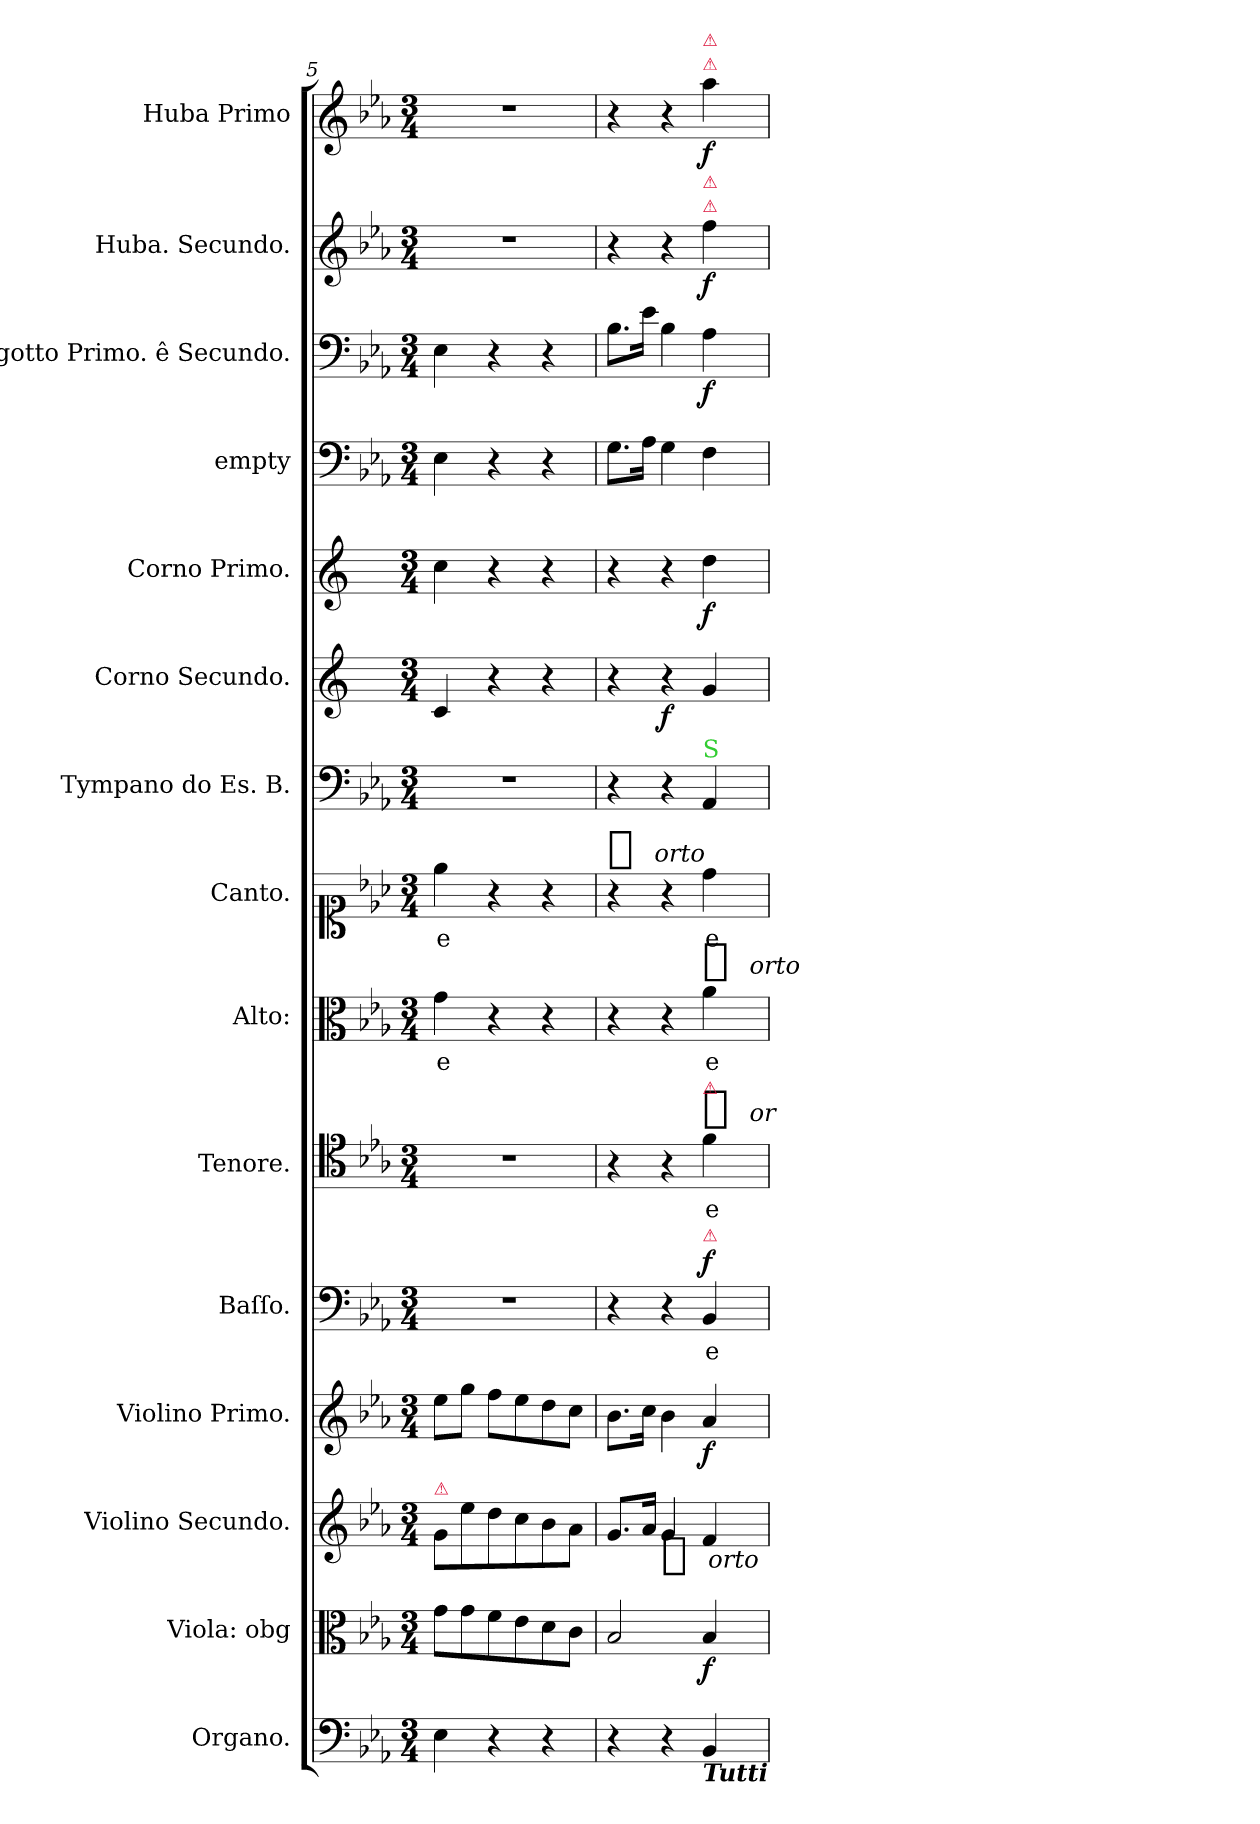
**kern	**kern	**dynam	**kern	**dynam	**kern	**dynam	**kern	**text	**dynam	**kern	**text	**dynam	**kern	**text	**dynam	**kern	**text	**dynam	**kern	**kern	**dynam	**kern	**dynam	**kern	**kern	**dynam	**kern	**dynam	**kern	**dynam
*part15	*part14	*part14	*part13	*part13	*part12	*part12	*part11	*part11	*part11	*part10	*part10	*part10	*part9	*part9	*part9	*part8	*part8	*part8	*part7	*part6	*part6	*part5	*part5	*part4	*part3	*part3	*part2	*part2	*part1	*part1
*staff15	*staff14	*staff14	*staff13	*staff13	*staff12	*staff12	*staff11	*staff11	*staff11	*staff10	*staff10	*staff10	*staff9	*staff9	*staff9	*staff8	*staff8	*staff8	*staff7	*staff6	*staff6	*staff5	*staff5	*staff4	*staff3	*staff3	*staff2	*staff2	*staff1	*staff1
*I"Organo.	*I"Viola: obg	*	*I"Violino Secundo.	*	*I"Violino Primo.	*	*I"Baſſo.	*	*	*I"Tenore.	*	*	*I"Alto:	*	*	*I"Canto.	*	*	*I"Tympano do Es. B.	*I"Corno Secundo.	*	*I"Corno Primo.	*	*I"empty	*I"Fagotto Primo. ê Secundo.	*	*I"Huba. Secundo.	*	*I"Huba Primo	*
*I'org	*I'vla	*	*	*	*I'vl I	*	*I'B	*	*	*I'T	*	*	*I'A	*	*	*I'C	*	*	*	*	*	*I'cor I	*	*	*	*	*	*	*	*
*clefF4	*clefC3	*	*clefG2	*	*clefG2	*	*clefF4	*	*	*clefC4	*	*	*clefC3	*	*	*clefC1	*	*	*clefF4	*clefG2	*	*clefG2	*	*clefF4	*clefF4	*	*clefG2	*	*clefG2	*
*	*	*	*	*	*	*	*	*	*	*	*	*	*	*	*	*	*	*	*	*ITrd5c9	*	*ITrd5c9	*	*	*	*	*	*	*	*
*k[b-e-a-]	*k[b-e-a-]	*	*k[b-e-a-]	*	*k[b-e-a-]	*	*k[b-e-a-]	*	*	*k[b-e-a-]	*	*	*k[b-e-a-]	*	*	*k[b-e-a-]	*	*	*k[b-e-a-]	*k[b-e-a-]	*	*k[b-e-a-]	*	*k[b-e-a-]	*k[b-e-a-]	*	*k[b-e-a-]	*	*k[b-e-a-]	*
*E-:	*E-:	*	*E-:	*	*E-:	*	*E-:	*	*	*E-:	*	*	*E-:	*	*	*E-:	*	*	*E-:	*E-:	*	*E-:	*	*E-:	*E-:	*	*E-:	*	*E-:	*
*M3/4	*M3/4	*	*M3/4	*	*M3/4	*	*M3/4	*	*	*M3/4	*	*	*M3/4	*	*	*M3/4	*	*	*M3/4	*M3/4	*	*M3/4	*	*M3/4	*M3/4	*	*M3/4	*	*M3/4	*
=5	=5	=5	=5	=5	=5	=5	=5	=5	=5	=5	=5	=5	=5	=5	=5	=5	=5	=5	=5	=5	=5	=5	=5	=5	=5	=5	=5	=5	=5	=5
!	!	!	!LO:TX:a:color=crimson:t=⚠	!	!	!	!	!	!	!	!	!	!	!	!	!	!	!	!	!	!	!	!	!	!	!	!	!	!	!
!	!	!	!	!	!	!	!	!	!	!	!	!	!	!LO:LY:i	!	!	!LO:LY:i	!	!	!	!	!	!	!	!	!	!	!	!	!
4E-\	8g\L	.	8g/L	.	8ee-\L	.	2.r	.	.	2.r	.	.	4g\	-e	.	4ee-\	-e	.	2.r	4E-/	.	4e-\	.	4E-\	4E-\	.	2.r	.	2.r	.
.	8g\	.	8ee-\	.	8gg\J	.	.	.	.	.	.	.	.	.	.	.	.	.	.	.	.	.	.	.	.	.	.	.	.	.
4r	8f\	.	8dd\	.	8ff\L	.	.	.	.	.	.	.	4r	.	.	4r	.	.	.	4r	.	4r	.	4r	4r	.	.	.	.	.
.	8e-\	.	8cc\	.	8ee-\	.	.	.	.	.	.	.	.	.	.	.	.	.	.	.	.	.	.	.	.	.	.	.	.	.
4r	8d\	.	8b-\	.	8dd\	.	.	.	.	.	.	.	4r	.	.	4r	.	.	.	4r	.	4r	.	4r	4r	.	.	.	.	.
.	8c\J	.	8a-\J	.	8cc\J	.	.	.	.	.	.	.	.	.	.	.	.	.	.	.	.	.	.	.	.	.	.	.	.	.
=6	=6	=6	=6	=6	=6	=6	=6	=6	=6	=6	=6	=6	=6	=6	=6	=6	=6	=6	=6	=6	=6	=6	=6	=6	=6	=6	=6	=6	=6	=6
!	!	!	!	!	!	!	!	!	!	!	!	!	!	!	!	!	!	!LO:DY:b:t=%s orto	!	!	!	!	!	!	!	!	!	!	!	!
4r	2B-/	.	8.g/L	.	8.b-\L	.	4r	.	.	4r	.	.	4r	.	.	4r	.	f	4r	4r	.	4r	.	8.G\L	8.B-\L	.	4r	.	4r	.
.	.	.	16a-/Jk	.	16cc\Jk	.	.	.	.	.	.	.	.	.	.	.	.	.	.	.	.	.	.	16A-\Jk	16e-\Jk	.	.	.	.	.
!	!	!	!	!LO:DY:b:t=%s orto	!	!	!	!	!	!	!	!	!	!	!	!	!	!	!	!	!	!	!	!	!	!	!	!	!	!
4r	.	.	4g/	f	4b-\	.	4r	.	.	4r	.	.	4r	.	.	4r	.	.	4r	4r	f	4r	.	4G\	4B-\	.	4r	.	4r	.
!	!	!	!	!	!	!	!	!	!	!	!	!	!	!	!	!	!	!	!	!	!	!	!	!	!	!	!	!	!LO:TX:a:color=crimson:t=⚠	!
!	!	!	!	!	!	!	!	!	!	!	!	!	!	!	!	!	!	!	!	!	!	!	!	!	!	!	!	!	!LO:TX:a:color=crimson:t=⚠	!
!	!	!	!	!	!	!	!	!	!	!	!	!	!	!	!	!	!	!	!	!	!	!	!	!	!	!	!LO:TX:a:color=crimson:t=⚠	!	!	!
!	!	!	!	!	!	!	!	!	!	!	!	!	!	!	!	!	!	!	!	!	!	!	!	!	!	!	!LO:TX:a:color=crimson:t=⚠	!	!	!
!	!	!	!	!	!	!	!	!	!	!	!	!	!	!	!	!	!	!	!LO:TX:a:color=limegreen:t=S	!	!	!	!	!	!	!	!	!	!	!
!	!	!	!	!	!	!	!	!	!	!LO:TX:a:color=crimson:t=⚠	!	!	!	!	!	!	!	!	!	!	!	!	!	!	!	!	!	!	!	!
!	!	!	!	!	!	!	!LO:TX:a:color=crimson:t=⚠	!	!	!	!	!	!	!	!	!	!	!	!	!	!	!	!	!	!	!	!	!	!	!
!LO:TX:b:Bi:t=Tutti	!	!	!	!	!	!	!	!	!	!	!	!	!	!	!	!	!	!	!	!	!	!	!	!	!	!	!	!	!	!
!	!	!	!	!	!	!	!	!	!LO:DY:a	!	!	!LO:DY:b:t=%s or	!	!	!LO:DY:b:t=%s orto	!	!	!	!	!	!	!	!	!	!	!	!	!	!	!
4BB-/	4B-/	f	4f/	.	4a-/	f	4BB-/	e-	f	4f\	e-	f	4a-\	e-	f	4dd\	e-	.	4AA-/	4B-/	.	4f\	f	4F\	4A-\	f	4ff\	f	4aa-\	f
=	=	=	=	=	=	=	=	=	=	=	=	=	=	=	=	=	=	=	=	=	=	=	=	=	=	=	=	=	=	=
*-	*-	*-	*-	*-	*-	*-	*-	*-	*-	*-	*-	*-	*-	*-	*-	*-	*-	*-	*-	*-	*-	*-	*-	*-	*-	*-	*-	*-	*-	*-
